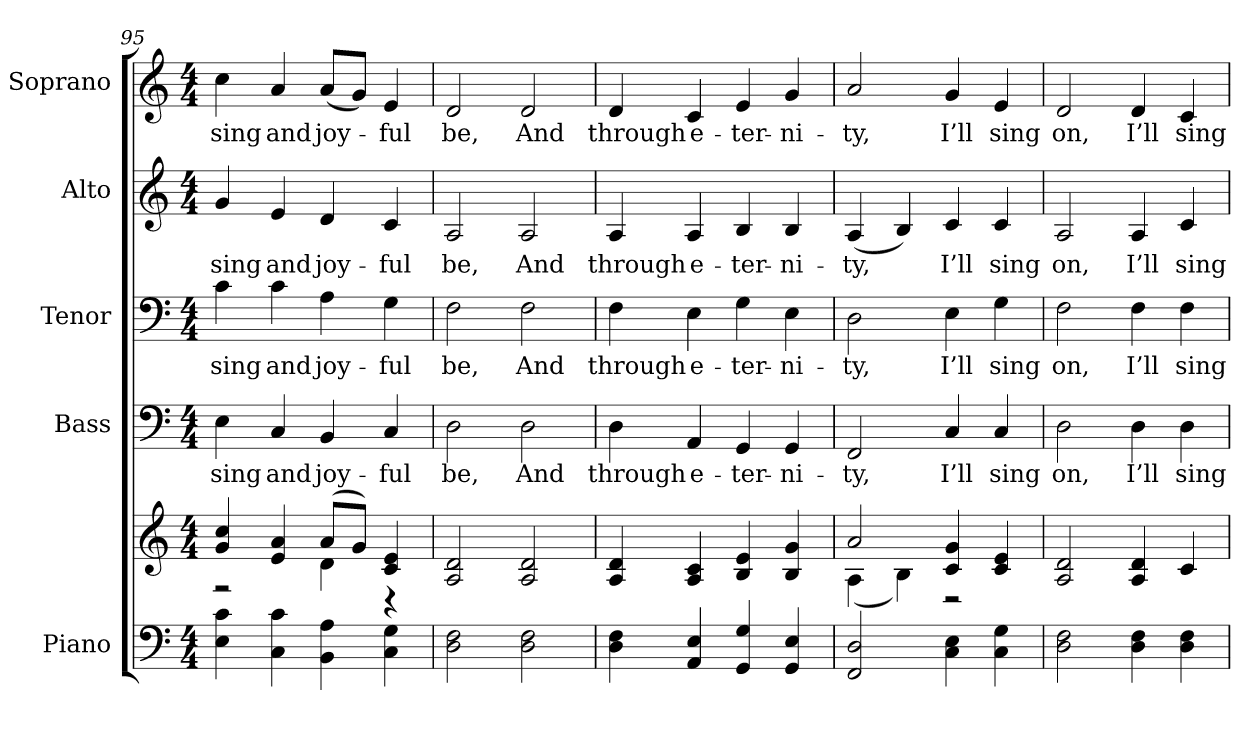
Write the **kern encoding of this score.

**kern	**kern	**kern	**text	**kern	**text	**kern	**text	**kern	**text
*part5	*part5	*part4	*part4	*part3	*part3	*part2	*part2	*part1	*part1
*staff6	*staff5	*staff4	*staff4	*staff3	*staff3	*staff2	*staff2	*staff1	*staff1
*I"Piano	*	*I"Bass	*	*I"Tenor	*	*I"Alto	*	*I"Soprano	*
*I'Pno.	*	*I'B.	*	*I'T.	*	*I'A.	*	*I'S.	*
*clefF4	*clefG2	*clefF4	*	*clefF4	*	*clefG2	*	*clefG2	*
*k[]	*k[]	*k[]	*	*k[]	*	*k[]	*	*k[]	*
*C:	*C:	*C:	*	*C:	*	*C:	*	*C:	*
*M4/4	*M4/4	*M4/4	*	*M4/4	*	*M4/4	*	*M4/4	*
=95	=95	=95	=95	=95	=95	=95	=95	=95	=95
*	*^	*	*	*	*	*	*	*	*
!	!	!	!	!LO:LY:b:color=#000000	!	!	!	!	!	!
!	!	!	!	!	!	!LO:LY:b:color=#000000	!	!	!	!
!	!	!	!	!	!	!	!	!LO:LY:b:color=#000000	!	!
!	!	!	!	!	!	!	!	!	!	!LO:LY:b:color=#000000
4Ei\ 4ci	4gi/ 4cci	2r	4Ei\	sing	4ci\	sing	4gi/	sing	4cci\	sing
!	!	!	!	!LO:LY:b:color=#000000	!	!	!	!	!	!
!	!	!	!	!	!	!LO:LY:b:color=#000000	!	!	!	!
!	!	!	!	!	!	!	!	!LO:LY:b:color=#000000	!	!
!	!	!	!	!	!	!	!	!	!	!LO:LY:b:color=#000000
4Ci\ 4ci	4ei/ 4ai	.	4Ci/	and	4ci\	and	4ei/	and	4ai/	and
!	!	!	!	!LO:LY:b:color=#000000	!	!	!	!	!	!
!	!	!	!	!	!	!LO:LY:b:color=#000000	!	!	!	!
!	!	!	!	!	!	!	!	!LO:LY:b:color=#000000	!	!
!	!	!	!	!	!	!	!	!	!	!LO:LY:b:color=#000000
4BBi\ 4Ai	(8ai/L	4di\	4BBi/	joy-	4Ai\	joy-	4di/	joy-	(8ai/L	joy-
.	8gi/J)	.	.	.	.	.	.	.	8gi/J)	.
!	!	!	!	!LO:LY:b:color=#000000	!	!	!	!	!	!
!	!	!	!	!	!	!LO:LY:b:color=#000000	!	!	!	!
!	!	!	!	!	!	!	!	!LO:LY:b:color=#000000	!	!
!	!	!	!	!	!	!	!	!	!	!LO:LY:b:color=#000000
4Ci\ 4Gi	4ci/ 4ei	4r	4Ci/	-ful	4Gi\	-ful	4ci/	-ful	4ei/	-ful
*	*v	*v	*	*	*	*	*	*	*	*
=96	=96	=96	=96	=96	=96	=96	=96	=96	=96
*	*^	*	*	*	*	*	*	*	*
!	!	!	!	!LO:LY:b:color=#000000	!	!	!	!	!	!
*	*v	*v	*	*	*	*	*	*	*	*
*	*^	*	*	*	*	*	*	*	*
!	!	!	!	!	!	!LO:LY:b:color=#000000	!	!	!	!
*	*v	*v	*	*	*	*	*	*	*	*
*	*^	*	*	*	*	*	*	*	*
!	!	!	!	!	!	!	!	!LO:LY:b:color=#000000	!	!
*	*v	*v	*	*	*	*	*	*	*	*
*	*^	*	*	*	*	*	*	*	*
!	!	!	!	!	!	!	!	!	!	!LO:LY:b:color=#000000
*	*v	*v	*	*	*	*	*	*	*	*
2Di\ 2Fi	2Ai/ 2di	2Di\	be,	2Fi\	be,	2Ai/	be,	2di/	be,
!	!	!	!LO:LY:b:color=#000000	!	!	!	!	!	!
!	!	!	!	!	!LO:LY:b:color=#000000	!	!	!	!
!	!	!	!	!	!	!	!LO:LY:b:color=#000000	!	!
!	!	!	!	!	!	!	!	!	!LO:LY:b:color=#000000
2Di\ 2Fi	2Ai/ 2di	2Di\	And	2Fi\	And	2Ai/	And	2di/	And
!!LO:PB:g=z
=97	=97	=97	=97	=97	=97	=97	=97	=97	=97
!	!	!	!LO:LY:b:color=#000000	!	!	!	!	!	!
!	!	!	!	!	!LO:LY:b:color=#000000	!	!	!	!
!	!	!	!	!	!	!	!LO:LY:b:color=#000000	!	!
!	!	!	!	!	!	!	!	!	!LO:LY:b:color=#000000
4Di\ 4Fi	4Ai/ 4di	4Di\	through	4Fi\	through	4Ai/	through	4di/	through
!	!	!	!LO:LY:b:color=#000000	!	!	!	!	!	!
!	!	!	!	!	!LO:LY:b:color=#000000	!	!	!	!
!	!	!	!	!	!	!	!LO:LY:b:color=#000000	!	!
!	!	!	!	!	!	!	!	!	!LO:LY:b:color=#000000
4AAi/ 4Ei	4Ai/ 4ci	4AAi/	e-	4Ei\	e-	4Ai/	e-	4ci/	e-
!	!	!	!LO:LY:b:color=#000000	!	!	!	!	!	!
!	!	!	!	!	!LO:LY:b:color=#000000	!	!	!	!
!	!	!	!	!	!	!	!LO:LY:b:color=#000000	!	!
!	!	!	!	!	!	!	!	!	!LO:LY:b:color=#000000
4GGi/ 4Gi	4Bi/ 4ei	4GGi/	-ter-	4Gi\	-ter-	4Bi/	-ter-	4ei/	-ter-
!	!	!	!LO:LY:b:color=#000000	!	!	!	!	!	!
!	!	!	!	!	!LO:LY:b:color=#000000	!	!	!	!
!	!	!	!	!	!	!	!LO:LY:b:color=#000000	!	!
!	!	!	!	!	!	!	!	!	!LO:LY:b:color=#000000
4GGi/ 4Ei	4Bi/ 4gi	4GGi/	-ni-	4Ei\	-ni-	4Bi/	-ni-	4gi/	-ni-
=98	=98	=98	=98	=98	=98	=98	=98	=98	=98
*	*^	*	*	*	*	*	*	*	*
!	!	!	!	!LO:LY:b:color=#000000	!	!	!	!	!	!
!	!	!	!	!	!	!LO:LY:b:color=#000000	!	!	!	!
!	!	!	!	!	!	!	!	!LO:LY:b:color=#000000	!	!
!	!	!	!	!	!	!	!	!	!	!LO:LY:b:color=#000000
2FFi/ 2Di	2ai/	(4Ai\	2FFi/	-ty,	2Di\	-ty,	(4Ai/	-ty,	2ai/	-ty,
.	.	4Bi\)	.	.	.	.	4Bi/)	.	.	.
!	!	!	!	!LO:LY:b:color=#000000	!	!	!	!	!	!
!	!	!	!	!	!	!LO:LY:b:color=#000000	!	!	!	!
!	!	!	!	!	!	!	!	!LO:LY:b:color=#000000	!	!
!	!	!	!	!	!	!	!	!	!	!LO:LY:b:color=#000000
4Ci\ 4Ei	4ci/ 4gi	2r	4Ci/	I’ll	4Ei\	I’ll	4ci/	I’ll	4gi/	I’ll
!	!	!	!	!LO:LY:b:color=#000000	!	!	!	!	!	!
!	!	!	!	!	!	!LO:LY:b:color=#000000	!	!	!	!
!	!	!	!	!	!	!	!	!LO:LY:b:color=#000000	!	!
!	!	!	!	!	!	!	!	!	!	!LO:LY:b:color=#000000
4Ci\ 4Gi	4ci/ 4ei	.	4Ci/	sing	4Gi\	sing	4ci/	sing	4ei/	sing
*	*v	*v	*	*	*	*	*	*	*	*
=99	=99	=99	=99	=99	=99	=99	=99	=99	=99
!	!	!	!LO:LY:b:color=#000000	!	!	!	!	!	!
!	!	!	!	!	!LO:LY:b:color=#000000	!	!	!	!
!	!	!	!	!	!	!	!LO:LY:b:color=#000000	!	!
!	!	!	!	!	!	!	!	!	!LO:LY:b:color=#000000
2Di\ 2Fi	2Ai/ 2di	2Di\	on,	2Fi\	on,	2Ai/	on,	2di/	on,
!	!	!	!LO:LY:b:color=#000000	!	!	!	!	!	!
!	!	!	!	!	!LO:LY:b:color=#000000	!	!	!	!
!	!	!	!	!	!	!	!LO:LY:b:color=#000000	!	!
!	!	!	!	!	!	!	!	!	!LO:LY:b:color=#000000
4Di\ 4Fi	4Ai/ 4di	4Di\	I’ll	4Fi\	I’ll	4Ai/	I’ll	4di/	I’ll
!	!	!	!LO:LY:b:color=#000000	!	!	!	!	!	!
!	!	!	!	!	!LO:LY:b:color=#000000	!	!	!	!
!	!	!	!	!	!	!	!LO:LY:b:color=#000000	!	!
!	!	!	!	!	!	!	!	!	!LO:LY:b:color=#000000
4Di\ 4Fi	4ci/	4Di\	sing	4Fi\	sing	4ci/	sing	4ci/	sing
=	=	=	=	=	=	=	=	=	=
*-	*-	*-	*-	*-	*-	*-	*-	*-	*-
